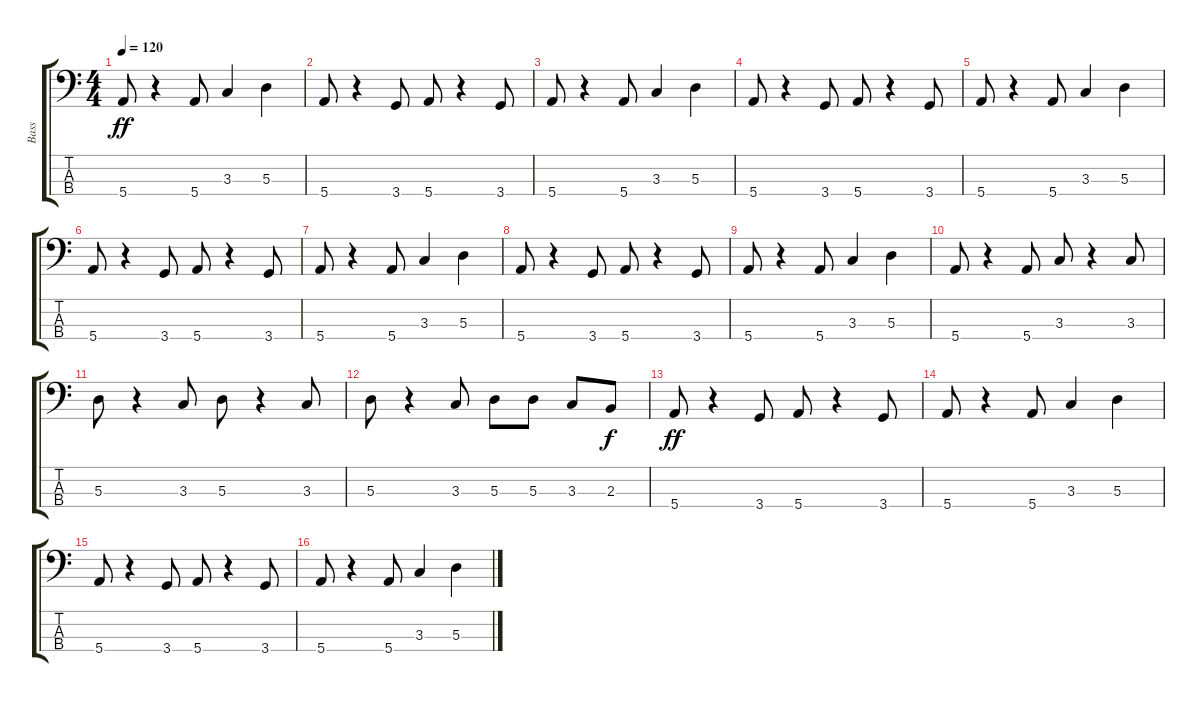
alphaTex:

\track ("Bass" "Bass") {instrument electricbasspick}
\staff {score tabs}
\tuning (G2 D2 A1 E1) {hide}
\ts (4 4)
\tempo 120
\clef f4
\ks c
5.4.8{dy ff} r.4 5.4.8 3.3.4 5.3.4 |
5.4.8 r.4 3.4.8 5.4.8 r.4 3.4.8 |
5.4.8 r.4 5.4.8 3.3.4 5.3.4 |
5.4.8 r.4 3.4.8 5.4.8 r.4 3.4.8 |
5.4.8 r.4 5.4.8 3.3.4 5.3.4 |
5.4.8 r.4 3.4.8 5.4.8 r.4 3.4.8 |
5.4.8 r.4 5.4.8 3.3.4 5.3.4 |
5.4.8 r.4 3.4.8 5.4.8 r.4 3.4.8 |
5.4.8 r.4 5.4.8 3.3.4 5.3.4 |
5.4.8 r.4 5.4.8 3.3.8 r.4 3.3.8 |
5.3.8 r.4 3.3.8 5.3.8 r.4 3.3.8 |
5.3.8 r.4 3.3.8 5.3.8 5.3.8 3.3.8 2.3.8{dy f} |
5.4.8{dy ff} r.4 3.4.8 5.4.8 r.4 3.4.8 |
5.4.8 r.4 5.4.8 3.3.4 5.3.4 |
5.4.8 r.4 3.4.8 5.4.8 r.4 3.4.8 |
5.4.8 r.4 5.4.8 3.3.4 5.3.4
